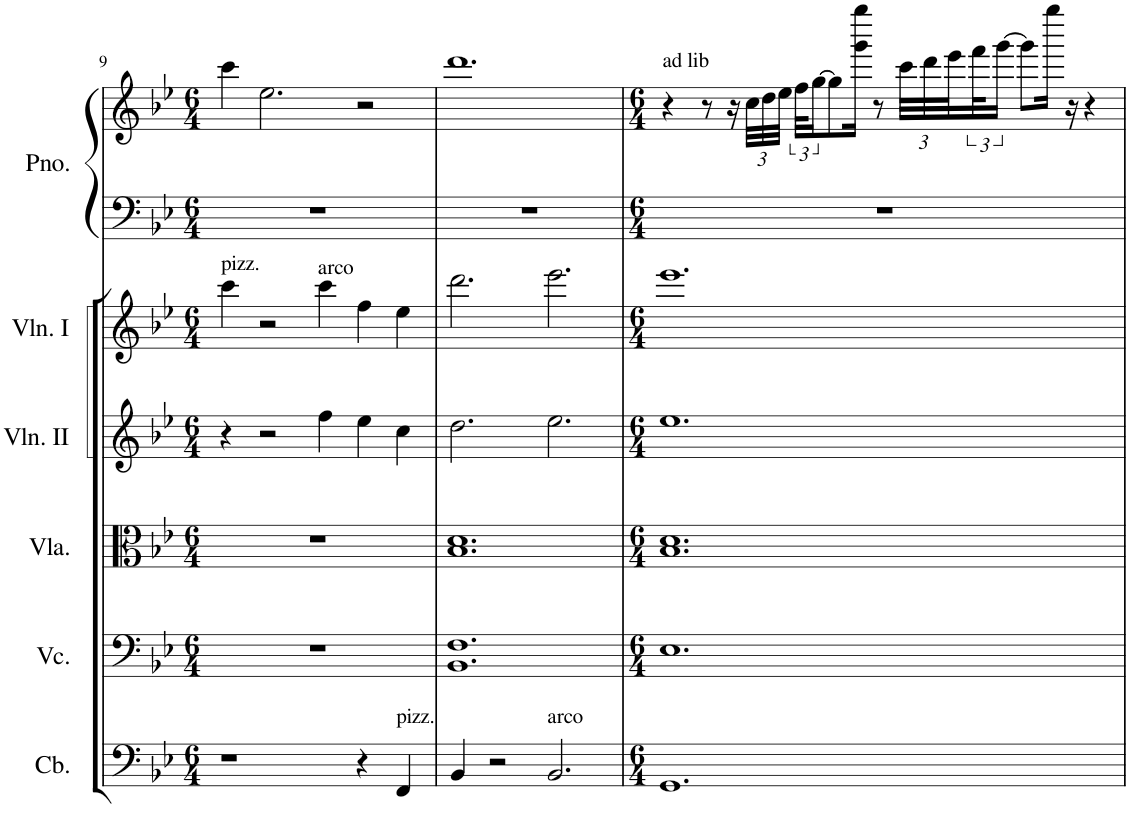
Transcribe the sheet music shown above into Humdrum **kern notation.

**kern	**kern	**kern	**kern	**kern	**kern	**kern
*part6	*part5	*part4	*part3	*part2	*part1	*part1
*staff7	*staff6	*staff5	*staff4	*staff3	*staff2	*staff1
*I"Contrabass	*I"Violoncello	*I"Viola	*I"Violin II	*I"Violin I	*I"Piano	*
*I'Cb.	*I'Vc.	*I'Vla.	*I'Vln. II	*I'Vln. I	*I'Pno.	*
!!LO:PB:g=z
*clefF4	*clefF4	*clefC3	*clefG2	*clefG2	*clefF4	*clefG2
*Trd7c12	*	*	*	*	*	*
*k[b-e-]	*k[b-e-]	*k[b-e-]	*k[b-e-]	*k[b-e-]	*k[b-e-]	*k[b-e-]
*M6/4	*M6/4	*M6/4	*M6/4	*M6/4	*M6/4	*M6/4
=9	=9	=9	=9	=9	=9	=9
!	!	!	!	!LO:TX:a:t=pizz.	!	!
1r	1.r	1.r	4r	4ccc\	1.r	4ccc\
.	.	.	2r	2r	.	2.ee-\
!	!	!	!	!LO:TX:a:t=arco	!	!
.	.	.	4ff\	4ccc\	.	.
4r	.	.	4ee-\	4ff\	.	2r
!LO:TX:a:t=pizz.	!	!	!	!	!	!
4FF/	.	.	4cc\	4ee-\	.	.
=10	=10	=10	=10	=10	=10	=10
4BB-/	1.BB- 1.F	1.B- 1.d	2.dd\	2.ddd\	1.r	1.ddd
2r	.	.	.	.	.	.
!LO:TX:a:t=arco	!	!	!	!	!	!
2.BB-/	.	.	2.ee-\	2.eee-\	.	.
=11	=11	=11	=11	=11	=11	=11
*M6/4	*M6/4	*M6/4	*M6/4	*M6/4	*M6/4	*M6/4
!	!	!	!	!	!	!LO:TX:a:t=ad lib
1.GG	1.E-	1.B- 1.d	1.ee-	1.eee-	1.r	4r
.	.	.	.	.	.	8r
.	.	.	.	.	.	16r
*	*	*	*	*	*	*Xbrackettup
.	.	.	.	.	.	48cc\LLL
.	.	.	.	.	.	48dd\
.	.	.	.	.	.	48ee-\JJJ
*	*	*	*	*	*	*brackettup
.	.	.	.	.	.	48ff\KLL
.	.	.	.	.	.	[24gg\J
.	.	.	.	.	.	8gg\]
.	.	.	.	.	.	16ggg\ 16gggg\Jk
.	.	.	.	.	.	8r
*	*	*	*	*	*	*Xbrackettup
.	.	.	.	.	.	48ccc\LLL
.	.	.	.	.	.	48ddd\
.	.	.	.	.	.	48eee-\
*	*	*	*	*	*	*brackettup
.	.	.	.	.	.	48fff\J
.	.	.	.	.	.	[24ggg\JJ
.	.	.	.	.	.	8ggg\L]
.	.	.	.	.	.	16gggg\Jk
.	.	.	.	.	.	16r
.	.	.	.	.	.	4r
=	=	=	=	=	=	=
*-	*-	*-	*-	*-	*-	*-
